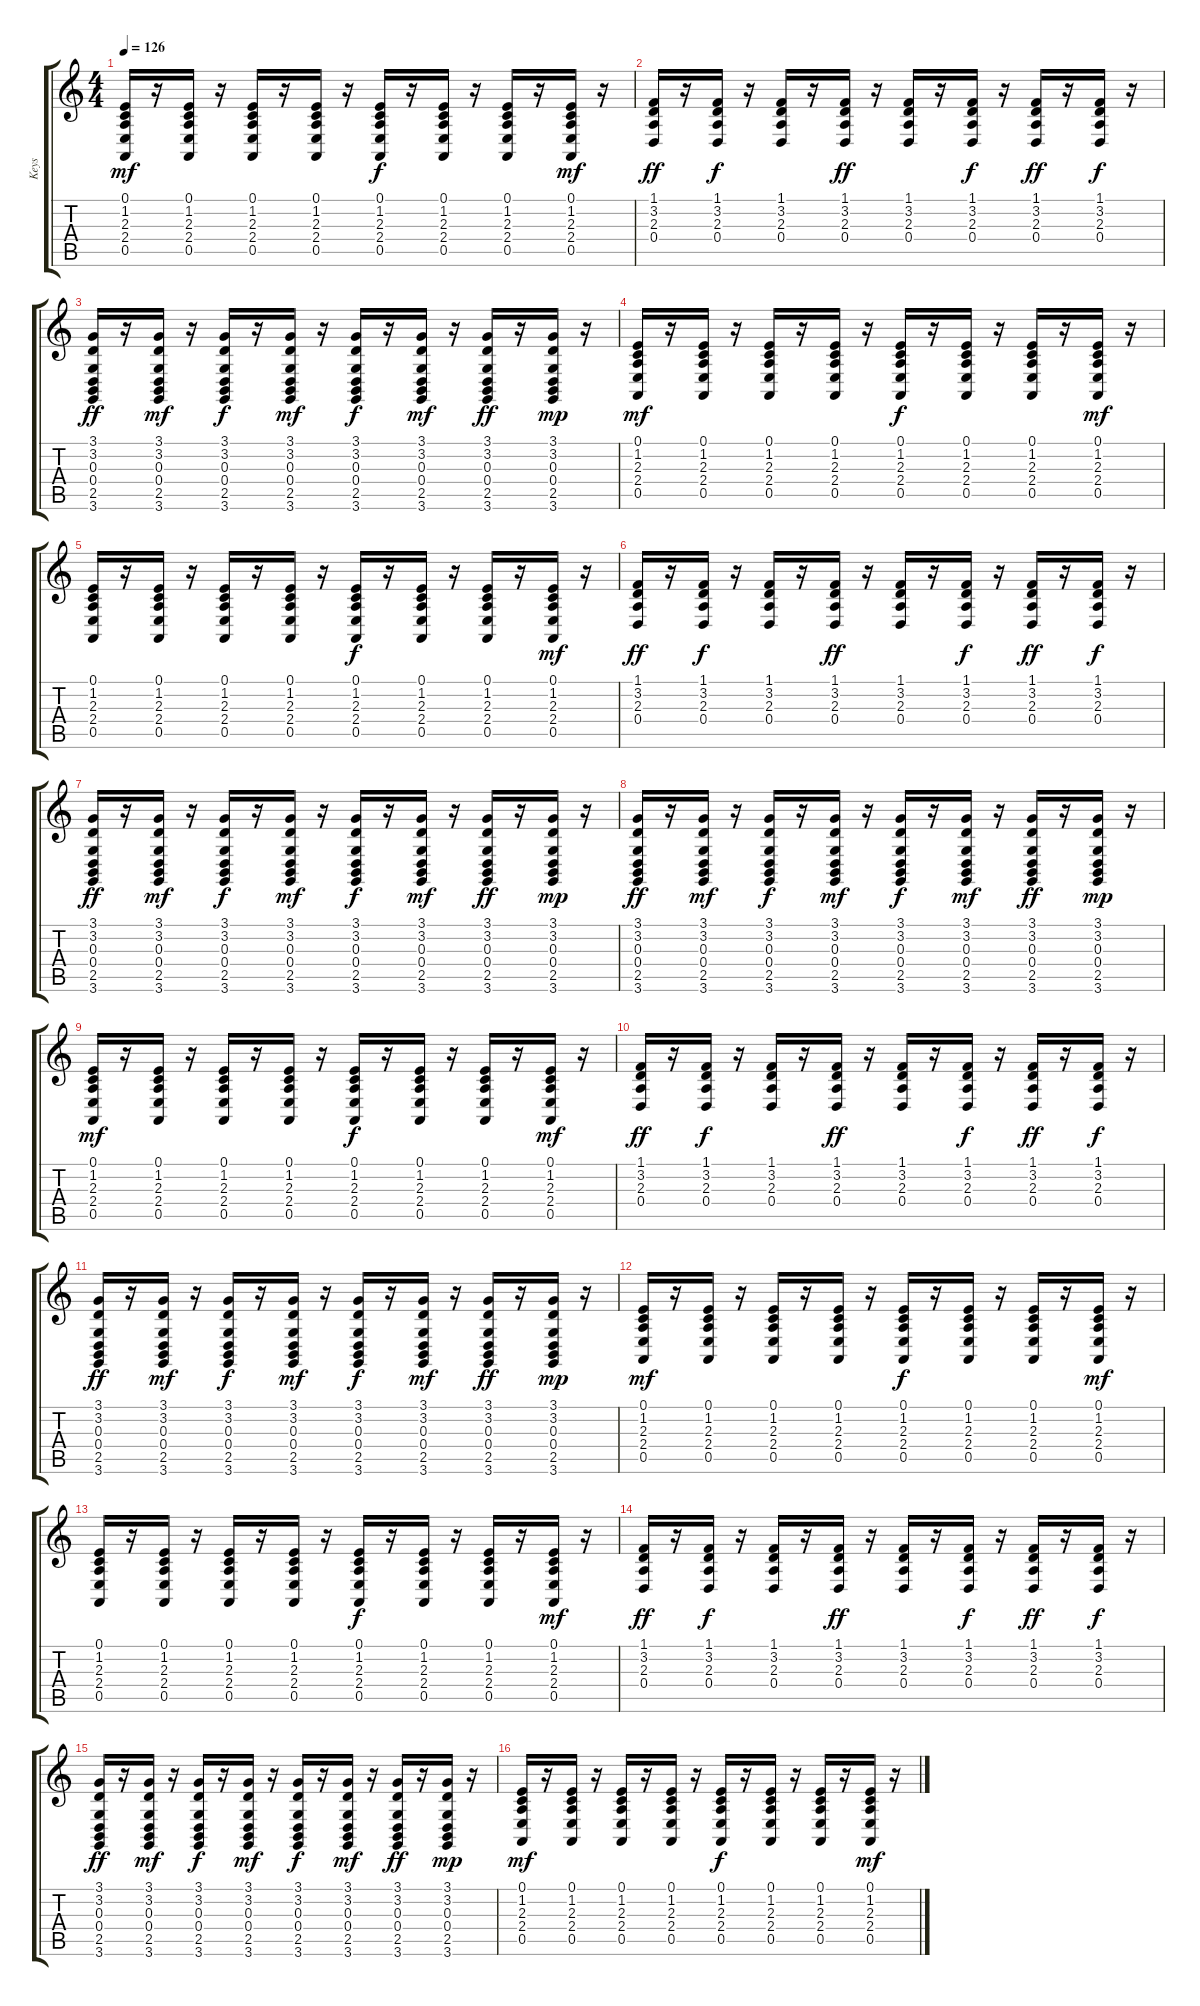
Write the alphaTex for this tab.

\track ("Keys" "Keys") {instrument synthbrass1}
\staff {score tabs}
\tuning (E4 B3 G3 D3 A2 E2) {hide}
\ts (4 4)
\tempo 126
\clef g2
\ks c
(0.1 1.2 2.3 2.4 0.5).16{dy mf} r.16 (0.1 1.2 2.3 2.4 0.5).16 r.16 (0.1 1.2 2.3 2.4 0.5).16 r.16 (0.1 1.2 2.3 2.4 0.5).16 r.16 (0.1 1.2 2.3 2.4 0.5).16{dy f} r.16 (0.1 1.2 2.3 2.4 0.5).16 r.16 (0.1 1.2 2.3 2.4 0.5).16 r.16 (0.1 1.2 2.3 2.4 0.5).16{dy mf} r.16 |
(1.1 3.2 2.3 0.4).16{dy ff} r.16 (1.1 3.2 2.3 0.4).16{dy f} r.16 (1.1 3.2 2.3 0.4).16 r.16 (1.1 3.2 2.3 0.4).16{dy ff} r.16 (1.1 3.2 2.3 0.4).16 r.16 (1.1 3.2 2.3 0.4).16{dy f} r.16 (1.1 3.2 2.3 0.4).16{dy ff} r.16 (1.1 3.2 2.3 0.4).16{dy f} r.16 |
(3.1 3.2 0.3 0.4 2.5 3.6).16{dy ff} r.16 (3.1 3.2 0.3 0.4 2.5 3.6).16{dy mf} r.16 (3.1 3.2 0.3 0.4 2.5 3.6).16{dy f} r.16 (3.1 3.2 0.3 0.4 2.5 3.6).16{dy mf} r.16 (3.1 3.2 0.3 0.4 2.5 3.6).16{dy f} r.16 (3.1 3.2 0.3 0.4 2.5 3.6).16{dy mf} r.16 (3.1 3.2 0.3 0.4 2.5 3.6).16{dy ff} r.16 (3.1 3.2 0.3 0.4 2.5 3.6).16{dy mp} r.16 |
(0.1 1.2 2.3 2.4 0.5).16{dy mf} r.16 (0.1 1.2 2.3 2.4 0.5).16 r.16 (0.1 1.2 2.3 2.4 0.5).16 r.16 (0.1 1.2 2.3 2.4 0.5).16 r.16 (0.1 1.2 2.3 2.4 0.5).16{dy f} r.16 (0.1 1.2 2.3 2.4 0.5).16 r.16 (0.1 1.2 2.3 2.4 0.5).16 r.16 (0.1 1.2 2.3 2.4 0.5).16{dy mf} r.16 |
(0.1 1.2 2.3 2.4 0.5).16 r.16 (0.1 1.2 2.3 2.4 0.5).16 r.16 (0.1 1.2 2.3 2.4 0.5).16 r.16 (0.1 1.2 2.3 2.4 0.5).16 r.16 (0.1 1.2 2.3 2.4 0.5).16{dy f} r.16 (0.1 1.2 2.3 2.4 0.5).16 r.16 (0.1 1.2 2.3 2.4 0.5).16 r.16 (0.1 1.2 2.3 2.4 0.5).16{dy mf} r.16 |
(1.1 3.2 2.3 0.4).16{dy ff} r.16 (1.1 3.2 2.3 0.4).16{dy f} r.16 (1.1 3.2 2.3 0.4).16 r.16 (1.1 3.2 2.3 0.4).16{dy ff} r.16 (1.1 3.2 2.3 0.4).16 r.16 (1.1 3.2 2.3 0.4).16{dy f} r.16 (1.1 3.2 2.3 0.4).16{dy ff} r.16 (1.1 3.2 2.3 0.4).16{dy f} r.16 |
(3.1 3.2 0.3 0.4 2.5 3.6).16{dy ff} r.16 (3.1 3.2 0.3 0.4 2.5 3.6).16{dy mf} r.16 (3.1 3.2 0.3 0.4 2.5 3.6).16{dy f} r.16 (3.1 3.2 0.3 0.4 2.5 3.6).16{dy mf} r.16 (3.1 3.2 0.3 0.4 2.5 3.6).16{dy f} r.16 (3.1 3.2 0.3 0.4 2.5 3.6).16{dy mf} r.16 (3.1 3.2 0.3 0.4 2.5 3.6).16{dy ff} r.16 (3.1 3.2 0.3 0.4 2.5 3.6).16{dy mp} r.16 |
(3.1 3.2 0.3 0.4 2.5 3.6).16{dy ff} r.16 (3.1 3.2 0.3 0.4 2.5 3.6).16{dy mf} r.16 (3.1 3.2 0.3 0.4 2.5 3.6).16{dy f} r.16 (3.1 3.2 0.3 0.4 2.5 3.6).16{dy mf} r.16 (3.1 3.2 0.3 0.4 2.5 3.6).16{dy f} r.16 (3.1 3.2 0.3 0.4 2.5 3.6).16{dy mf} r.16 (3.1 3.2 0.3 0.4 2.5 3.6).16{dy ff} r.16 (3.1 3.2 0.3 0.4 2.5 3.6).16{dy mp} r.16 |
(0.1 1.2 2.3 2.4 0.5).16{dy mf} r.16 (0.1 1.2 2.3 2.4 0.5).16 r.16 (0.1 1.2 2.3 2.4 0.5).16 r.16 (0.1 1.2 2.3 2.4 0.5).16 r.16 (0.1 1.2 2.3 2.4 0.5).16{dy f} r.16 (0.1 1.2 2.3 2.4 0.5).16 r.16 (0.1 1.2 2.3 2.4 0.5).16 r.16 (0.1 1.2 2.3 2.4 0.5).16{dy mf} r.16 |
(1.1 3.2 2.3 0.4).16{dy ff} r.16 (1.1 3.2 2.3 0.4).16{dy f} r.16 (1.1 3.2 2.3 0.4).16 r.16 (1.1 3.2 2.3 0.4).16{dy ff} r.16 (1.1 3.2 2.3 0.4).16 r.16 (1.1 3.2 2.3 0.4).16{dy f} r.16 (1.1 3.2 2.3 0.4).16{dy ff} r.16 (1.1 3.2 2.3 0.4).16{dy f} r.16 |
(3.1 3.2 0.3 0.4 2.5 3.6).16{dy ff} r.16 (3.1 3.2 0.3 0.4 2.5 3.6).16{dy mf} r.16 (3.1 3.2 0.3 0.4 2.5 3.6).16{dy f} r.16 (3.1 3.2 0.3 0.4 2.5 3.6).16{dy mf} r.16 (3.1 3.2 0.3 0.4 2.5 3.6).16{dy f} r.16 (3.1 3.2 0.3 0.4 2.5 3.6).16{dy mf} r.16 (3.1 3.2 0.3 0.4 2.5 3.6).16{dy ff} r.16 (3.1 3.2 0.3 0.4 2.5 3.6).16{dy mp} r.16 |
(0.1 1.2 2.3 2.4 0.5).16{dy mf} r.16 (0.1 1.2 2.3 2.4 0.5).16 r.16 (0.1 1.2 2.3 2.4 0.5).16 r.16 (0.1 1.2 2.3 2.4 0.5).16 r.16 (0.1 1.2 2.3 2.4 0.5).16{dy f} r.16 (0.1 1.2 2.3 2.4 0.5).16 r.16 (0.1 1.2 2.3 2.4 0.5).16 r.16 (0.1 1.2 2.3 2.4 0.5).16{dy mf} r.16 |
(0.1 1.2 2.3 2.4 0.5).16 r.16 (0.1 1.2 2.3 2.4 0.5).16 r.16 (0.1 1.2 2.3 2.4 0.5).16 r.16 (0.1 1.2 2.3 2.4 0.5).16 r.16 (0.1 1.2 2.3 2.4 0.5).16{dy f} r.16 (0.1 1.2 2.3 2.4 0.5).16 r.16 (0.1 1.2 2.3 2.4 0.5).16 r.16 (0.1 1.2 2.3 2.4 0.5).16{dy mf} r.16 |
(1.1 3.2 2.3 0.4).16{dy ff} r.16 (1.1 3.2 2.3 0.4).16{dy f} r.16 (1.1 3.2 2.3 0.4).16 r.16 (1.1 3.2 2.3 0.4).16{dy ff} r.16 (1.1 3.2 2.3 0.4).16 r.16 (1.1 3.2 2.3 0.4).16{dy f} r.16 (1.1 3.2 2.3 0.4).16{dy ff} r.16 (1.1 3.2 2.3 0.4).16{dy f} r.16 |
(3.1 3.2 0.3 0.4 2.5 3.6).16{dy ff} r.16 (3.1 3.2 0.3 0.4 2.5 3.6).16{dy mf} r.16 (3.1 3.2 0.3 0.4 2.5 3.6).16{dy f} r.16 (3.1 3.2 0.3 0.4 2.5 3.6).16{dy mf} r.16 (3.1 3.2 0.3 0.4 2.5 3.6).16{dy f} r.16 (3.1 3.2 0.3 0.4 2.5 3.6).16{dy mf} r.16 (3.1 3.2 0.3 0.4 2.5 3.6).16{dy ff} r.16 (3.1 3.2 0.3 0.4 2.5 3.6).16{dy mp} r.16 |
(0.1 1.2 2.3 2.4 0.5).16{dy mf} r.16 (0.1 1.2 2.3 2.4 0.5).16 r.16 (0.1 1.2 2.3 2.4 0.5).16 r.16 (0.1 1.2 2.3 2.4 0.5).16 r.16 (0.1 1.2 2.3 2.4 0.5).16{dy f} r.16 (0.1 1.2 2.3 2.4 0.5).16 r.16 (0.1 1.2 2.3 2.4 0.5).16 r.16 (0.1 1.2 2.3 2.4 0.5).16{dy mf} r.16
